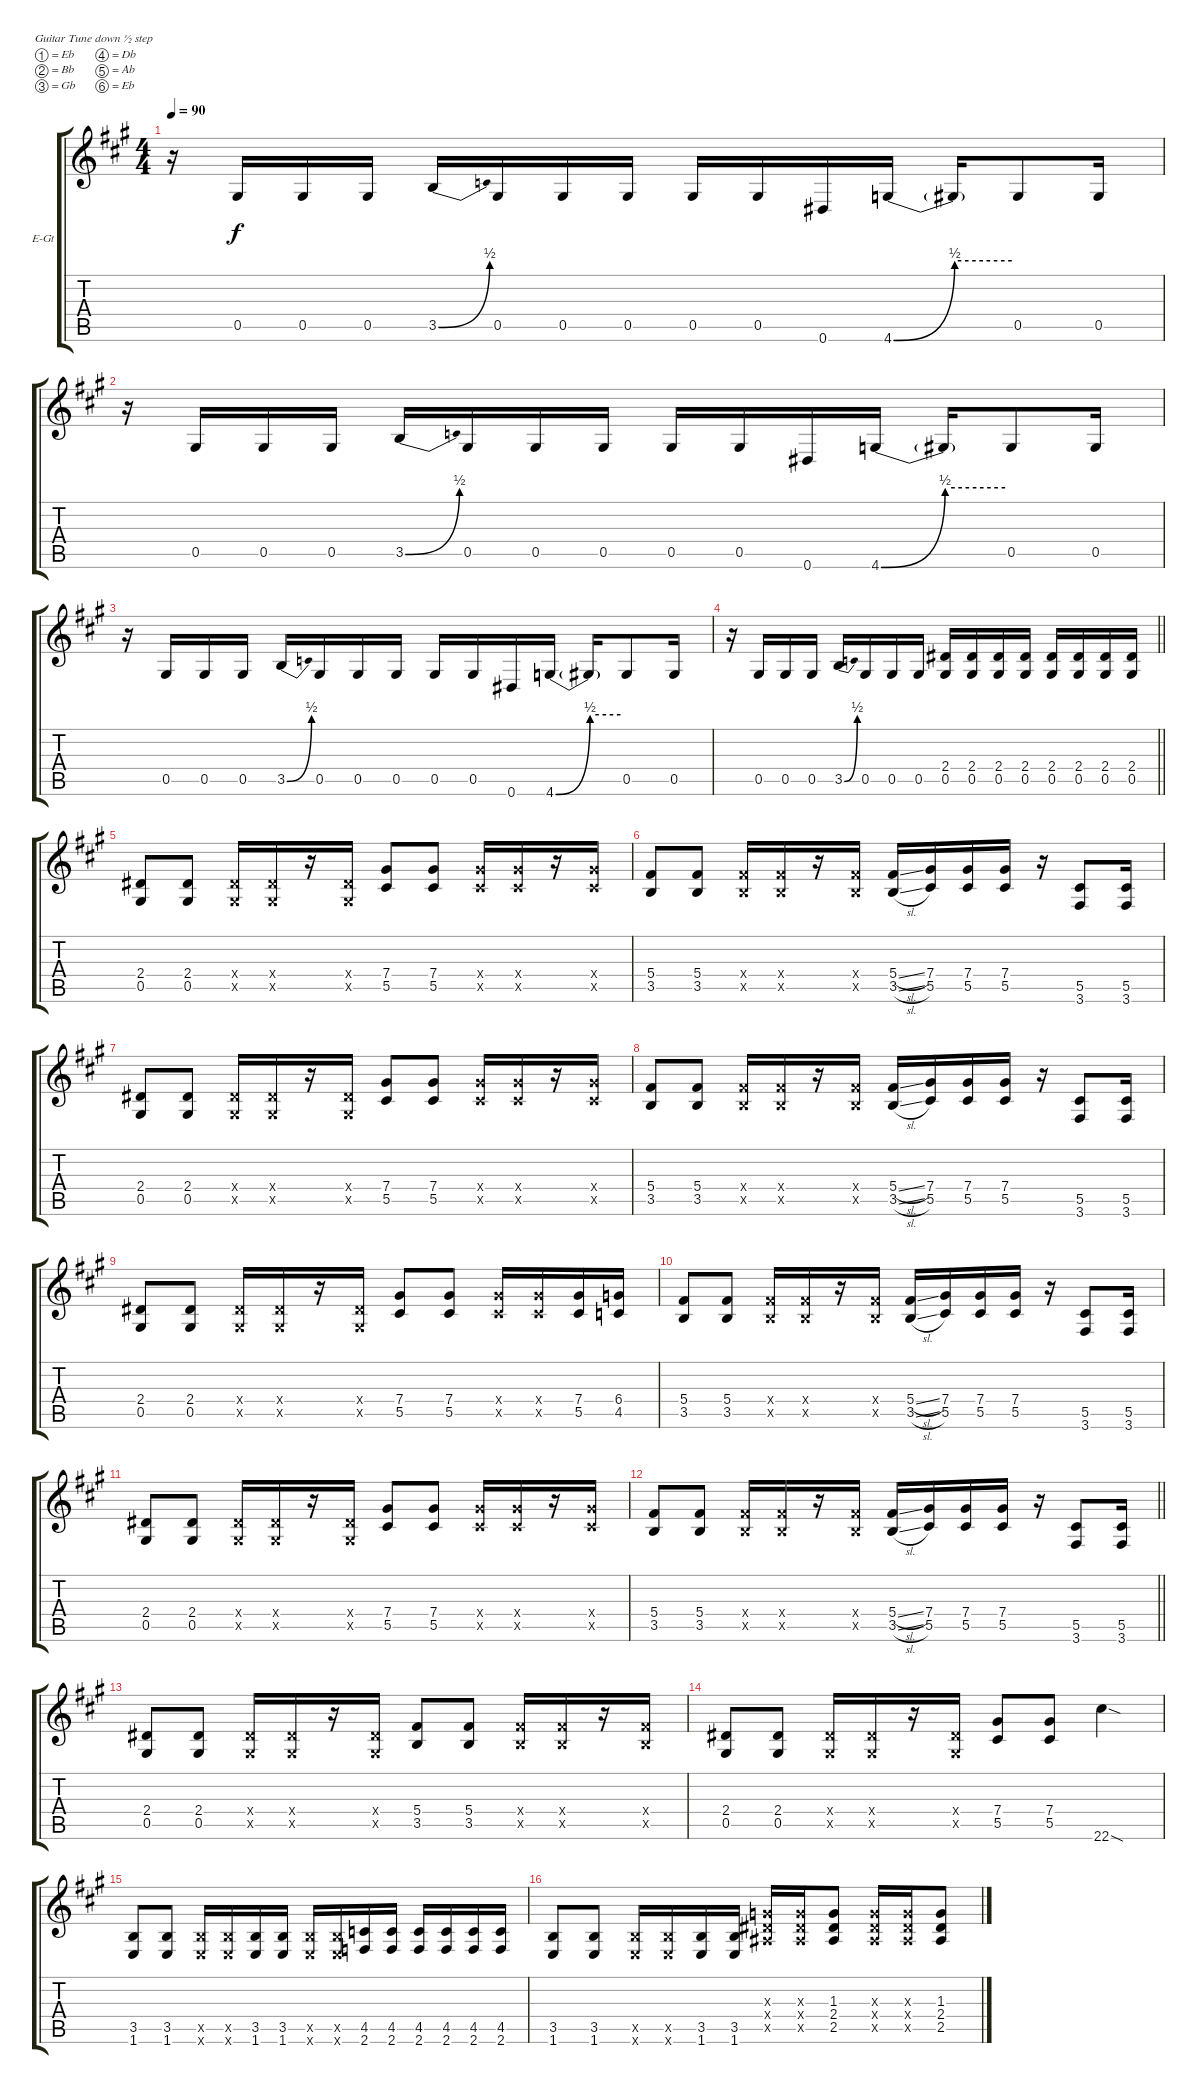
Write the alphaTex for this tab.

\bracketExtendMode groupsimilarinstruments
\firstSystemTrackNameOrientation horizontal
\otherSystemsTrackNameOrientation horizontal
\track ("Untitled" "E-Gt") {instrument overdrivenguitar}
\staff {score tabs}
\tuning (Eb4 Bb3 Gb3 Db3 Ab2 Eb2)
\ts (4 4)
\beaming (8 2 2 2 2)
\tempo 90
\clef g2
\ks a
r.16{dy f instrument overdrivenguitar} 0.5.16 0.5.16 0.5.16 3.5{be (bend 0 0 60 2)}.16 0.5.16 0.5.16 0.5.16 0.5.16 0.5.16 0.6.16 4.6{be (bend 0 0 60 2)}.16 4.6{be (hold 0 2 60 2) t}.16 0.5.8 0.5.16 |
r.16 0.5.16 0.5.16 0.5.16 3.5{be (bend 0 0 60 2)}.16 0.5.16 0.5.16 0.5.16 0.5.16 0.5.16 0.6.16 4.6{be (bend 0 0 60 2)}.16 4.6{be (hold 0 2 60 2) t}.16 0.5.8 0.5.16 |
r.16 0.5.16 0.5.16 0.5.16 3.5{be (bend 0 0 60 2)}.16 0.5.16 0.5.16 0.5.16 0.5.16 0.5.16 0.6.16 4.6{be (bend 0 0 60 2)}.16 4.6{be (hold 0 2 60 2) t}.16 0.5.8 0.5.16 |
\barLineRight lightlight
r.16 0.5.16 0.5.16 0.5.16 3.5{be (bend 0 0 60 2)}.16 0.5.16 0.5.16 0.5.16 (2.4 0.5).16 (2.4 0.5).16 (2.4 0.5).16 (2.4 0.5).16 (2.4 0.5).16 (2.4 0.5).16 (2.4 0.5).16 (2.4 0.5).16 |
(2.4 0.5).8 (2.4 0.5).8 (2.4{x} 0.5{x}).16 (2.4{x} 0.5{x}).16 r.16 (2.4{x} 0.5{x}).16 (7.4 5.5).8 (7.4 5.5).8 (7.4{x} 5.5{x}).16 (7.4{x} 5.5{x}).16 r.16 (7.4{x} 5.5{x}).16 |
(5.4 3.5).8 (5.4 3.5).8 (5.4{x} 3.5{x}).16 (5.4{x} 3.5{x}).16 r.16 (5.4{x} 3.5{x}).16 (5.4{sl} 3.5{sl}).16 (7.4 5.5).16 (7.4 5.5).16 (7.4 5.5).16 r.16 (5.5 3.6).8 (5.5 3.6).16 |
(2.4 0.5).8 (2.4 0.5).8 (2.4{x} 0.5{x}).16 (2.4{x} 0.5{x}).16 r.16 (2.4{x} 0.5{x}).16 (7.4 5.5).8 (7.4 5.5).8 (7.4{x} 5.5{x}).16 (7.4{x} 5.5{x}).16 r.16 (7.4{x} 5.5{x}).16 |
(5.4 3.5).8 (5.4 3.5).8 (5.4{x} 3.5{x}).16 (5.4{x} 3.5{x}).16 r.16 (5.4{x} 3.5{x}).16 (5.4{sl} 3.5{sl}).16 (7.4 5.5).16 (7.4 5.5).16 (7.4 5.5).16 r.16 (5.5 3.6).8 (5.5 3.6).16 |
(2.4 0.5).8 (2.4 0.5).8 (2.4{x} 0.5{x}).16 (2.4{x} 0.5{x}).16 r.16 (2.4{x} 0.5{x}).16 (7.4 5.5).8 (7.4 5.5).8 (7.4{x} 5.5{x}).16 (7.4{x} 5.5{x}).16 (7.4 5.5).16 (6.4 4.5).16 |
(5.4 3.5).8 (5.4 3.5).8 (5.4{x} 3.5{x}).16 (5.4{x} 3.5{x}).16 r.16 (5.4{x} 3.5{x}).16 (5.4{sl} 3.5{sl}).16 (7.4 5.5).16 (7.4 5.5).16 (7.4 5.5).16 r.16 (5.5 3.6).8 (5.5 3.6).16 |
(2.4 0.5).8 (2.4 0.5).8 (2.4{x} 0.5{x}).16 (2.4{x} 0.5{x}).16 r.16 (2.4{x} 0.5{x}).16 (7.4 5.5).8 (7.4 5.5).8 (7.4{x} 5.5{x}).16 (7.4{x} 5.5{x}).16 r.16 (7.4{x} 5.5{x}).16 |
\barLineRight lightlight
(5.4 3.5).8 (5.4 3.5).8 (5.4{x} 3.5{x}).16 (5.4{x} 3.5{x}).16 r.16 (5.4{x} 3.5{x}).16 (5.4{sl} 3.5{sl}).16 (7.4 5.5).16 (7.4 5.5).16 (7.4 5.5).16 r.16 (5.5 3.6).8 (5.5 3.6).16 |
(2.4 0.5).8 (2.4 0.5).8 (2.4{x} 0.5{x}).16 (2.4{x} 0.5{x}).16 r.16 (2.4{x} 0.5{x}).16 (5.4 3.5).8 (5.4 3.5).8 (5.4{x} 3.5{x}).16 (5.4{x} 3.5{x}).16 r.16 (5.4{x} 3.5{x}).16 |
(2.4 0.5).8 (2.4 0.5).8 (2.4{x} 0.5{x}).16 (2.4{x} 0.5{x}).16 r.16 (2.4{x} 0.5{x}).16 (7.4 5.5).8 (7.4 5.5).8 22.6{sod}.4 |
(3.5 1.6).8 (3.5 1.6).8 (3.5{x} 1.6{x}).16 (3.5{x} 1.6{x}).16 (3.5 1.6).16 (3.5 1.6).16 (3.5{x} 1.6{x}).16 (3.5{x} 1.6{x}).16 (4.5 2.6).16 (4.5 2.6).16 (4.5 2.6).16 (4.5 2.6).16 (4.5 2.6).16 (4.5 2.6).16 |
(3.5 1.6).8 (3.5 1.6).8 (3.5{x} 1.6{x}).16 (3.5{x} 1.6{x}).16 (3.5 1.6).16 (3.5 1.6).16 (1.3{x} 2.4{x} 2.5{x}).16 (1.3{x} 2.4{x} 2.5{x}).16 (1.3 2.4 2.5).8 (1.3{x} 2.4{x} 2.5{x}).16 (1.3{x} 2.4{x} 2.5{x}).16 (1.3 2.4 2.5).8
